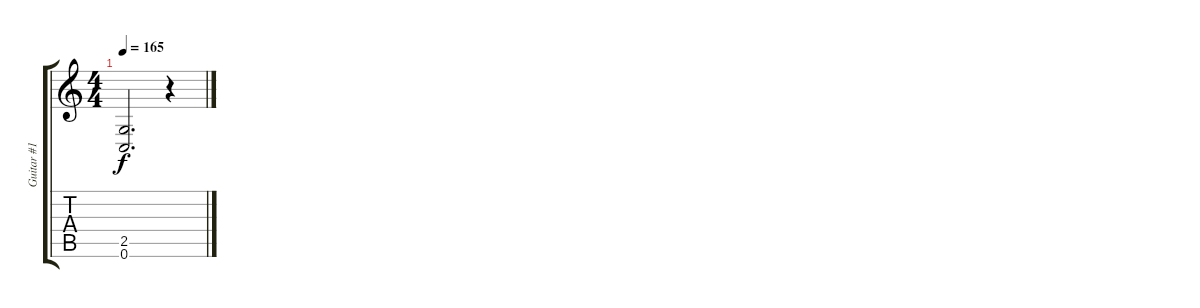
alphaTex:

\track ("Guitar #1" "Guitar #1") {instrument distortionguitar}
\staff {score tabs}
\tuning (C4 G3 Eb3 Bb2 F2 C2) {hide}
\ts (4 4)
\tempo 165
\clef g2
\ks c
(2.5 0.6).2{d dy f} r.4
